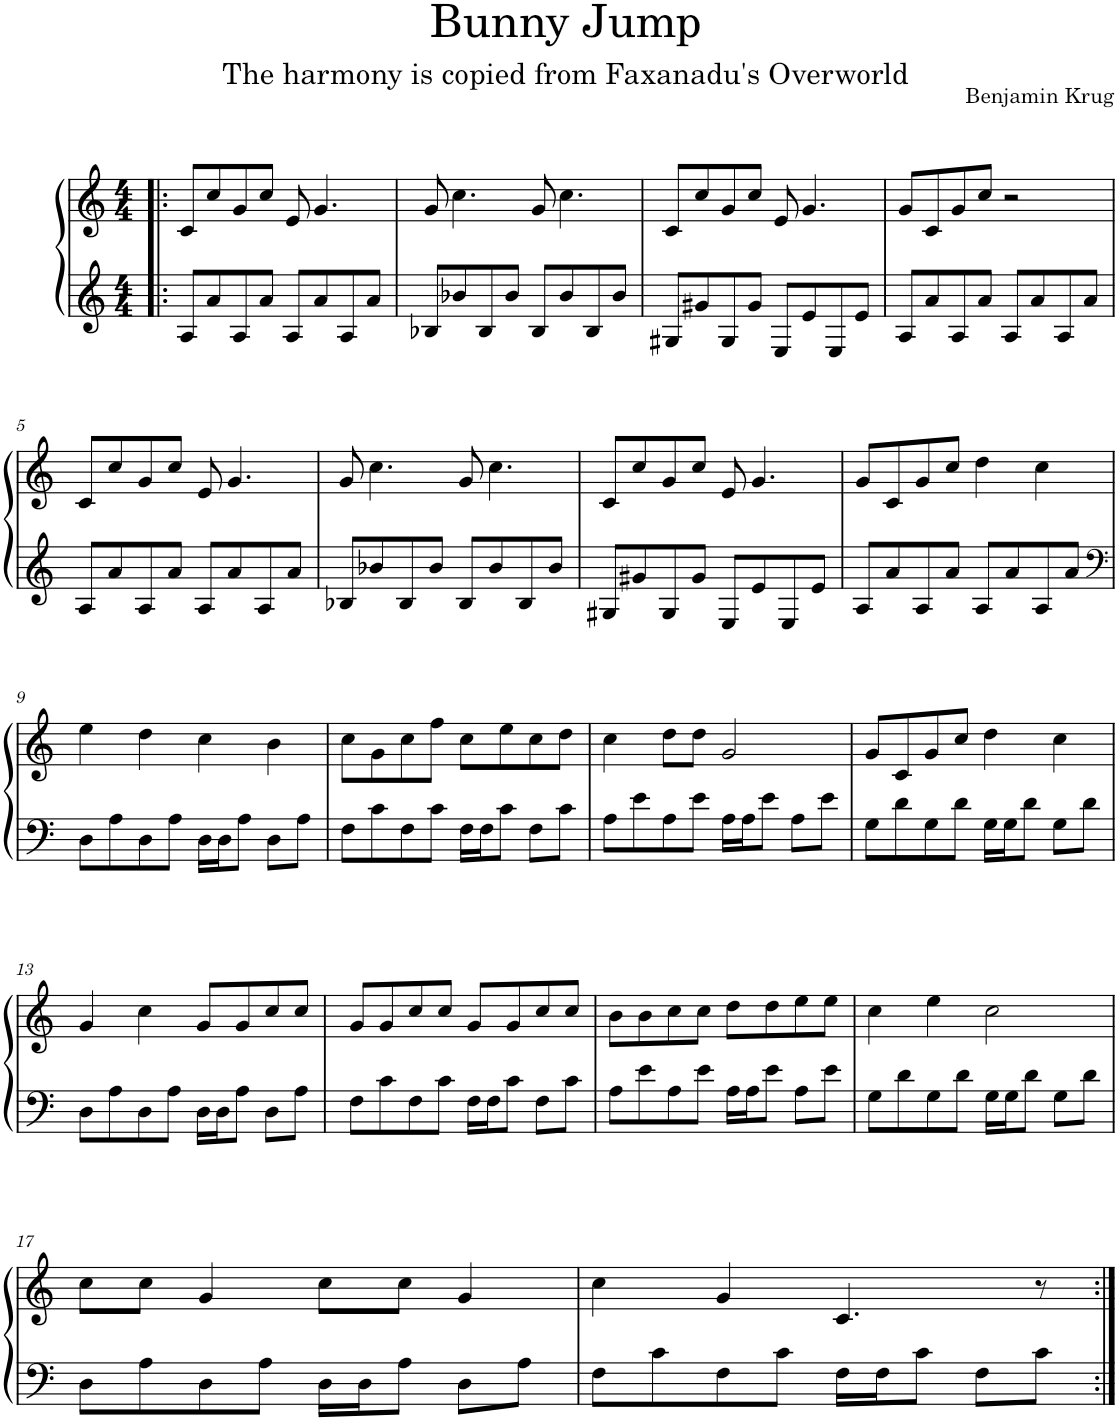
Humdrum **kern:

**kern	**kern
*part1	*part1
*staff2	*staff1
*I"Piano	*
*I'Pno.	*
*clefG2	*clefG2
*k[]	*k[]
*M4/4	*M4/4
=1!|:	=1!|:
8A/L	8c/L
8a/	8cc/
8A/	8g/
8a/J	8cc/J
8A/L	8e/
8a/	4.g/
8A/	.
8a/J	.
=2	=2
8B-X/L	8g/
8b-X/	4.cc\
8B-/	.
8b-/J	.
8B-/L	8g/
8b-/	4.cc\
8B-/	.
8b-/J	.
=3	=3
8G#X/L	8c/L
8g#X/	8cc/
8G#/	8g/
8g#/J	8cc/J
8E/L	8e/
8e/	4.g/
8E/	.
8e/J	.
=4	=4
8A/L	8g/L
8a/	8c/
8A/	8g/
8a/J	8cc/J
8A/L	2r
8a/	.
8A/	.
8a/J	.
!!LO:LB:g=z
=5	=5
8A/L	8c/L
8a/	8cc/
8A/	8g/
8a/J	8cc/J
8A/L	8e/
8a/	4.g/
8A/	.
8a/J	.
=6	=6
8B-X/L	8g/
8b-X/	4.cc\
8B-/	.
8b-/J	.
8B-/L	8g/
8b-/	4.cc\
8B-/	.
8b-/J	.
=7	=7
8G#X/L	8c/L
8g#X/	8cc/
8G#/	8g/
8g#/J	8cc/J
8E/L	8e/
8e/	4.g/
8E/	.
8e/J	.
=8	=8
8A/L	8g/L
8a/	8c/
8A/	8g/
8a/J	8cc/J
8A/L	4dd\
8a/	.
8A/	4cc\
8a/J	.
!!LO:LB:g=z
=9	=9
*clefF4	*
8D\L	4ee\
8A\	.
8D\	4dd\
8A\J	.
16D\LL	4cc\
16D\J	.
8A\J	.
8D\L	4b\
8A\J	.
=10	=10
8F\L	8cc\L
8c\	8g\
8F\	8cc\
8c\J	8ff\J
16F\LL	8cc\L
16F\J	.
8c\J	8ee\
8F\L	8cc\
8c\J	8dd\J
=11	=11
8A\L	4cc\
8e\	.
8A\	8dd\L
8e\J	8dd\J
16A\LL	2g/
16A\J	.
8e\J	.
8A\L	.
8e\J	.
=12	=12
8G\L	8g/L
8d\	8c/
8G\	8g/
8d\J	8cc/J
16G\LL	4dd\
16G\J	.
8d\J	.
8G\L	4cc\
8d\J	.
!!LO:LB:g=z
=13	=13
8D\L	4g/
8A\	.
8D\	4cc\
8A\J	.
16D\LL	8g/L
16D\J	.
8A\J	8g/
8D\L	8cc/
8A\J	8cc/J
=14	=14
8F\L	8g/L
8c\	8g/
8F\	8cc/
8c\J	8cc/J
16F\LL	8g/L
16F\J	.
8c\J	8g/
8F\L	8cc/
8c\J	8cc/J
=15	=15
8A\L	8b\L
8e\	8b\
8A\	8cc\
8e\J	8cc\J
16A\LL	8dd\L
16A\J	.
8e\J	8dd\
8A\L	8ee\
8e\J	8ee\J
=16	=16
8G\L	4cc\
8d\	.
8G\	4ee\
8d\J	.
16G\LL	2cc\
16G\J	.
8d\J	.
8G\L	.
8d\J	.
!!LO:LB:g=z
=17	=17
8D\L	8cc\L
8A\	8cc\J
8D\	4g/
8A\J	.
16D\LL	8cc\L
16D\J	.
8A\J	8cc\J
8D\L	4g/
8A\J	.
=18	=18
8F\L	4cc\
8c\	.
8F\	4g/
8c\J	.
16F\LL	4.c/
16F\J	.
8c\J	.
8F\L	.
8c\J	8r
=:|!	=:|!
*-	*-
